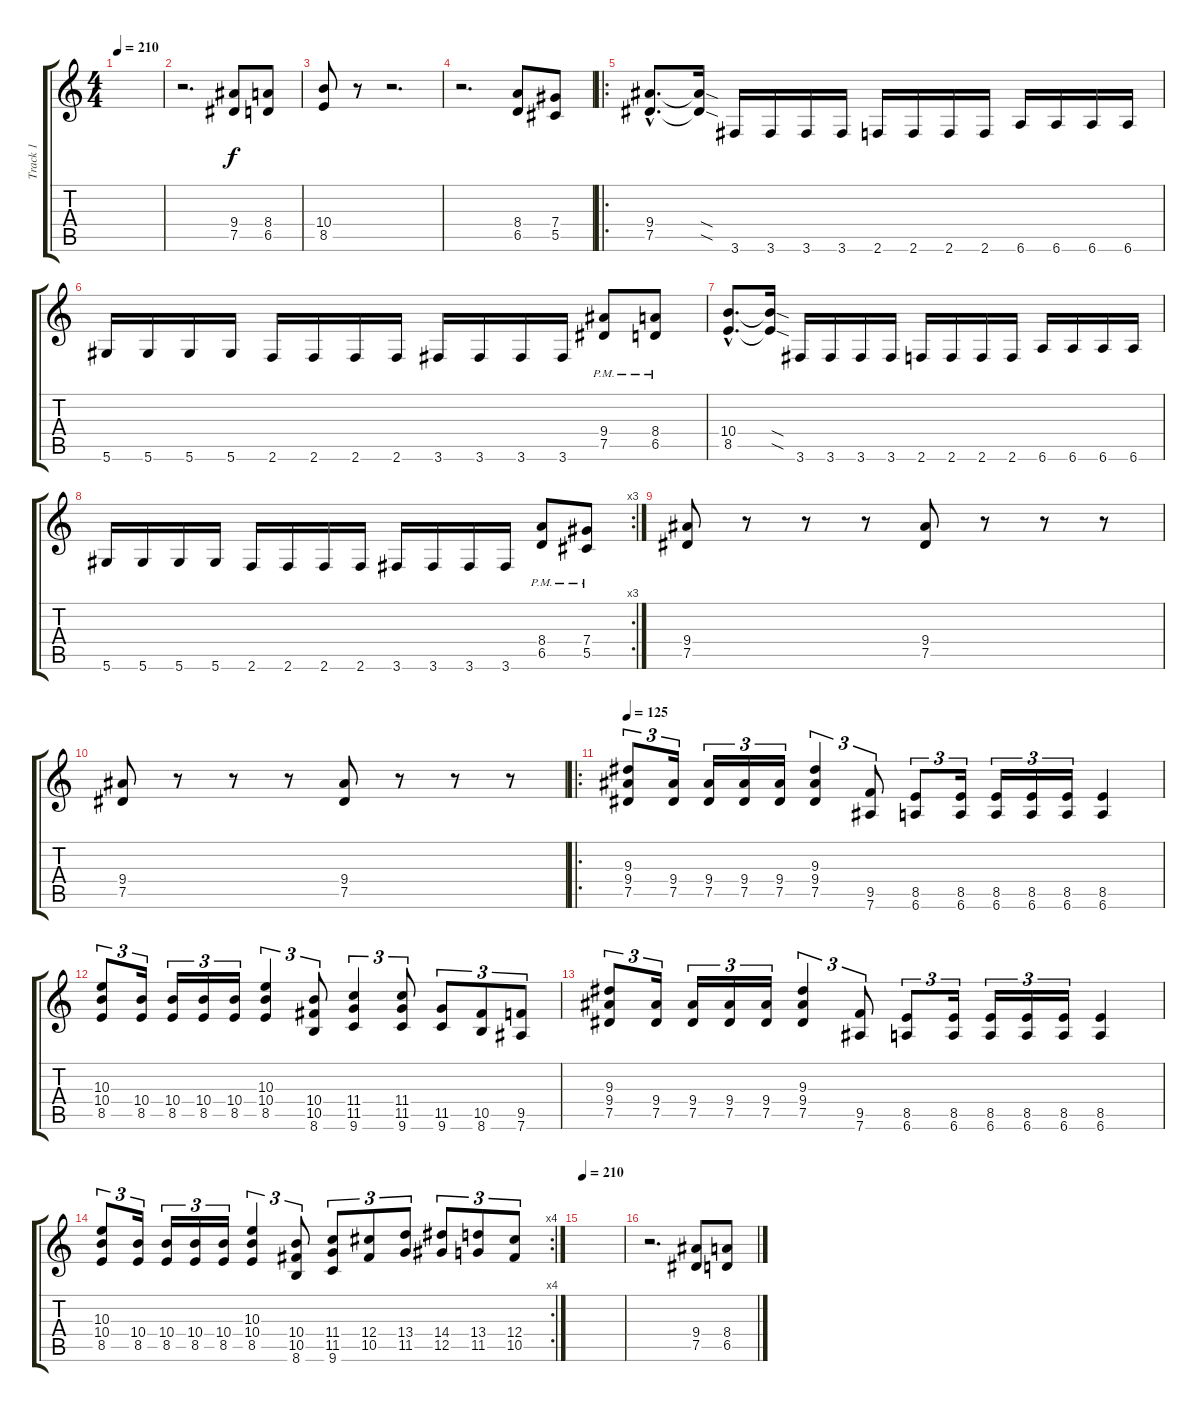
\track ("Track 1" "Track 1") {instrument distortionguitar}
\staff {score tabs}
\tuning (Eb4 Bb3 Gb3 Db3 Ab2 Eb2) {hide}
\ts (4 4)
\tempo 210
\clef g2
\ks c
|
r.2{d} (9.4 7.5).8 (8.4 6.5).8 |
(10.4 8.5).8 r.8 r.2{d} |
r.2{d} (8.4 6.5).8 (7.4 5.5).8 |
\ro
(9.4{hac} 7.5{hac}).8{d} (9.4{sod t} 7.5{sod t}).16 3.6.16 3.6.16 3.6.16 3.6.16 2.6.16 2.6.16 2.6.16 2.6.16 6.6.16 6.6.16 6.6.16 6.6.16 |
5.6.16 5.6.16 5.6.16 5.6.16 2.6.16 2.6.16 2.6.16 2.6.16 3.6.16 3.6.16 3.6.16 3.6.16 (9.4{pm} 7.5{pm}).8 (8.4{pm} 6.5{pm}).8 |
(10.4{hac} 8.5{hac}).8{d} (10.4{sod t} 8.5{sod t}).16 3.6.16 3.6.16 3.6.16 3.6.16 2.6.16 2.6.16 2.6.16 2.6.16 6.6.16 6.6.16 6.6.16 6.6.16 |
\rc 3
5.6.16 5.6.16 5.6.16 5.6.16 2.6.16 2.6.16 2.6.16 2.6.16 3.6.16 3.6.16 3.6.16 3.6.16 (8.4{pm} 6.5{pm}).8 (7.4{pm} 5.5{pm}).8 |
(9.4 7.5).8 r.8 r.8 r.8 (9.4 7.5).8 r.8 r.8 r.8 |
(9.4 7.5).8 r.8 r.8 r.8 (9.4 7.5).8 r.8 r.8 r.8 |
\ro
\tempo 130
\tempo 125
(9.3 9.4 7.5).8{tu (3 2)} (9.4 7.5).16{tu (3 2)} (9.4 7.5).16{tu (3 2)} (9.4 7.5).16{tu (3 2)} (9.4 7.5).16{tu (3 2)} (9.3 9.4 7.5).4{tu (3 2)} (9.5 7.6).8{tu (3 2)} (8.5 6.6).8{tu (3 2)} (8.5 6.6).16{tu (3 2)} (8.5 6.6).16{tu (3 2)} (8.5 6.6).16{tu (3 2)} (8.5 6.6).16{tu (3 2)} (8.5 6.6).4 |
(10.3 10.4 8.5).8{tu (3 2)} (10.4 8.5).16{tu (3 2)} (10.4 8.5).16{tu (3 2)} (10.4 8.5).16{tu (3 2)} (10.4 8.5).16{tu (3 2)} (10.3 10.4 8.5).4{tu (3 2)} (10.4 10.5 8.6).8{tu (3 2)} (11.4 11.5 9.6).4{tu (3 2)} (11.4 11.5 9.6).8{tu (3 2)} (11.5 9.6).8{tu (3 2)} (10.5 8.6).8{tu (3 2)} (9.5 7.6).8{tu (3 2)} |
(9.3 9.4 7.5).8{tu (3 2)} (9.4 7.5).16{tu (3 2)} (9.4 7.5).16{tu (3 2)} (9.4 7.5).16{tu (3 2)} (9.4 7.5).16{tu (3 2)} (9.3 9.4 7.5).4{tu (3 2)} (9.5 7.6).8{tu (3 2)} (8.5 6.6).8{tu (3 2)} (8.5 6.6).16{tu (3 2)} (8.5 6.6).16{tu (3 2)} (8.5 6.6).16{tu (3 2)} (8.5 6.6).16{tu (3 2)} (8.5 6.6).4 |
\rc 4
(10.3 10.4 8.5).8{tu (3 2)} (10.4 8.5).16{tu (3 2)} (10.4 8.5).16{tu (3 2)} (10.4 8.5).16{tu (3 2)} (10.4 8.5).16{tu (3 2)} (10.3 10.4 8.5).4{tu (3 2)} (10.4 10.5 8.6).8{tu (3 2)} (11.4 11.5 9.6).8{tu (3 2)} (12.4 10.5).8{tu (3 2)} (13.4 11.5).8{tu (3 2)} (14.4 12.5).8{tu (3 2)} (13.4 11.5).8{tu (3 2)} (12.4 10.5).8{tu (3 2)} |
\tempo 210
|
r.2{d} (9.4 7.5).8 (8.4 6.5).8
